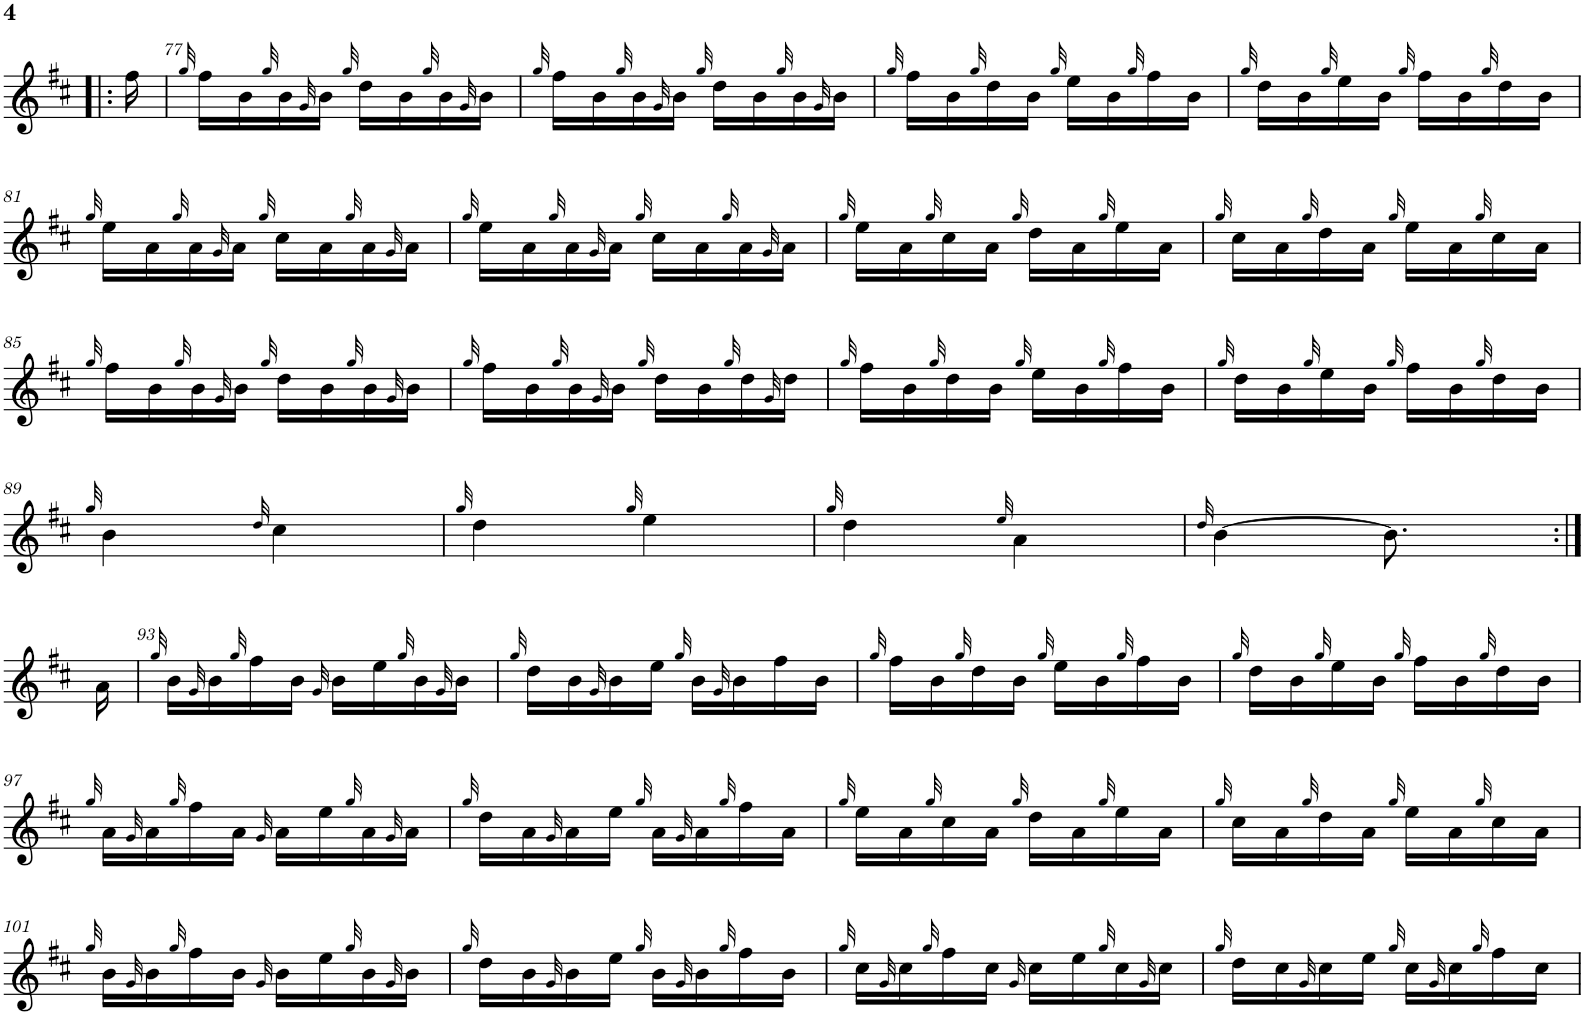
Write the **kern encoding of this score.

**kern
*part1
*staff1
*I"Bagpipe
*I'Bag
!!LO:PB:g=z
*clefG2
*k[f#c#]
*M2/4
=76X4!|:
16ff#\
=77
32qgg/
16ff#\LL
16b\
32qgg/
16b\
32qg/
16b\JJ
32qgg/
16dd\LL
16b\
32qgg/
16b\
32qg/
16b\JJ
=78
32qgg/
16ff#\LL
16b\
32qgg/
16b\
32qg/
16b\JJ
32qgg/
16dd\LL
16b\
32qgg/
16b\
32qg/
16b\JJ
=79
32qgg/
16ff#\LL
16b\
32qgg/
16dd\
16b\JJ
32qgg/
16ee\LL
16b\
32qgg/
16ff#\
16b\JJ
=80
32qgg/
16dd\LL
16b\
32qgg/
16ee\
16b\JJ
32qgg/
16ff#\LL
16b\
32qgg/
16dd\
16b\JJ
!!LO:LB:g=z
=81
32qgg/
16ee\LL
16a\
32qgg/
16a\
32qg/
16a\JJ
32qgg/
16cc#\LL
16a\
32qgg/
16a\
32qg/
16a\JJ
=82
32qgg/
16ee\LL
16a\
32qgg/
16a\
32qg/
16a\JJ
32qgg/
16cc#\LL
16a\
32qgg/
16a\
32qg/
16a\JJ
=83
32qgg/
16ee\LL
16a\
32qgg/
16cc#\
16a\JJ
32qgg/
16dd\LL
16a\
32qgg/
16ee\
16a\JJ
=84
32qgg/
16cc#\LL
16a\
32qgg/
16dd\
16a\JJ
32qgg/
16ee\LL
16a\
32qgg/
16cc#\
16a\JJ
!!LO:LB:g=z
=85
32qgg/
16ff#\LL
16b\
32qgg/
16b\
32qg/
16b\JJ
32qgg/
16dd\LL
16b\
32qgg/
16b\
32qg/
16b\JJ
=86
32qgg/
16ff#\LL
16b\
32qgg/
16b\
32qg/
16b\JJ
32qgg/
16dd\LL
16b\
32qgg/
16dd\
32qg/
16dd\JJ
=87
32qgg/
16ff#\LL
16b\
32qgg/
16dd\
16b\JJ
32qgg/
16ee\LL
16b\
32qgg/
16ff#\
16b\JJ
=88
32qgg/
16dd\LL
16b\
32qgg/
16ee\
16b\JJ
32qgg/
16ff#\LL
16b\
32qgg/
16dd\
16b\JJ
!!LO:LB:g=z
=89
32qgg/
4b\
32qdd/
4cc#\
=90
32qgg/
4dd\
32qgg/
4ee\
=91
32qgg/
4dd\
32qee/
4a\
=92
32qdd/
[4b\
8.b\]
!!LO:LB:g=z
=92X5:|!
16a\
=93
32qgg/
16b\LL
32qg/
16b\
32qgg/
16ff#\
16b\JJ
32qg/
16b\LL
16ee\
32qgg/
16b\
32qg/
16b\JJ
=94
32qgg/
16dd\LL
16b\
32qg/
16b\
16ee\JJ
32qgg/
16b\LL
32qg/
16b\
16ff#\
16b\JJ
=95
32qgg/
16ff#\LL
16b\
32qgg/
16dd\
16b\JJ
32qgg/
16ee\LL
16b\
32qgg/
16ff#\
16b\JJ
=96
32qgg/
16dd\LL
16b\
32qgg/
16ee\
16b\JJ
32qgg/
16ff#\LL
16b\
32qgg/
16dd\
16b\JJ
!!LO:LB:g=z
=97
32qgg/
16a\LL
32qg/
16a\
32qgg/
16ff#\
16a\JJ
32qg/
16a\LL
16ee\
32qgg/
16a\
32qg/
16a\JJ
=98
32qgg/
16dd\LL
16a\
32qg/
16a\
16ee\JJ
32qgg/
16a\LL
32qg/
16a\
32qgg/
16ff#\
16a\JJ
=99
32qgg/
16ee\LL
16a\
32qgg/
16cc#\
16a\JJ
32qgg/
16dd\LL
16a\
32qgg/
16ee\
16a\JJ
=100
32qgg/
16cc#\LL
16a\
32qgg/
16dd\
16a\JJ
32qgg/
16ee\LL
16a\
32qgg/
16cc#\
16a\JJ
!!LO:LB:g=z
=101
32qgg/
16b\LL
32qg/
16b\
32qgg/
16ff#\
16b\JJ
32qg/
16b\LL
16ee\
32qgg/
16b\
32qg/
16b\JJ
=102
32qgg/
16dd\LL
16b\
32qg/
16b\
16ee\JJ
32qgg/
16b\LL
32qg/
16b\
32qgg/
16ff#\
16b\JJ
=103
32qgg/
16cc#\LL
32qg/
16cc#\
32qgg/
16ff#\
16cc#\JJ
32qg/
16cc#\LL
16ee\
32qgg/
16cc#\
32qg/
16cc#\JJ
=104
32qgg/
16dd\LL
16cc#\
32qg/
16cc#\
16ee\JJ
32qgg/
16cc#\LL
32qg/
16cc#\
32qgg/
16ff#\
16cc#\JJ
=
*-
